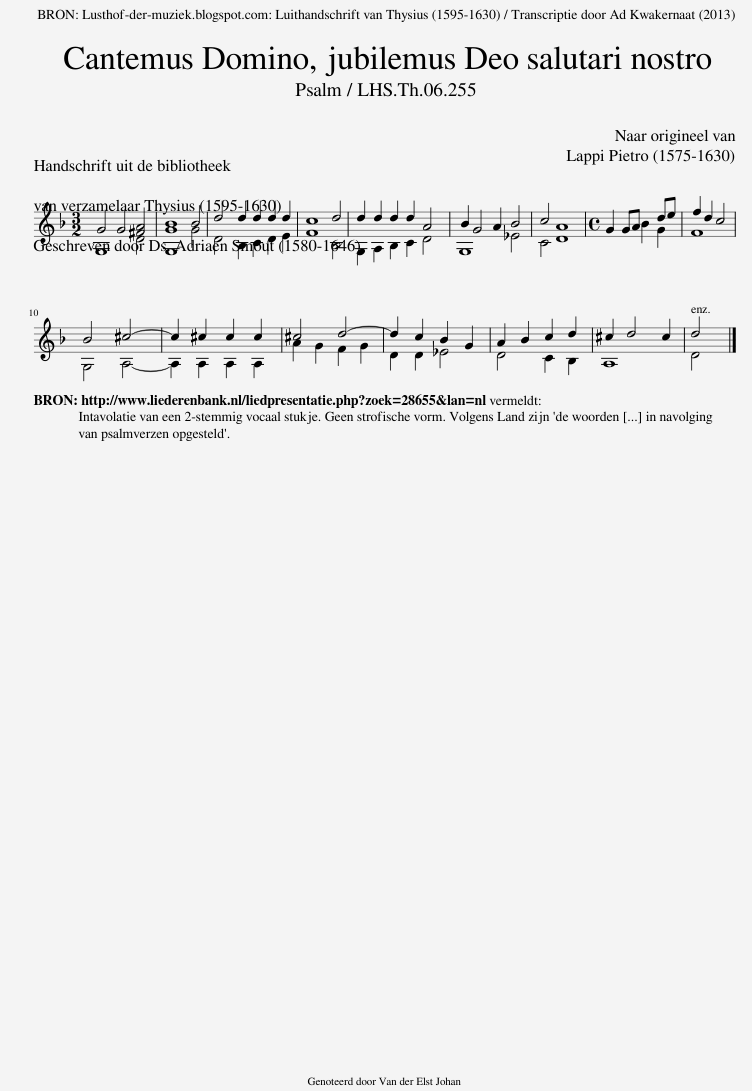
X:1
%%score ( 1 2 )
L:1/8
M:3/2
I:linebreak $
K:F
V:1 treble
V:2 treble
V:1
 G4 G4 [^FA]4 | [GB]8 B4 | d4 d2 d2 d2 d2 | c8 d4 | d2 d2 d2 d2 A4 | %5
 B2 G4 A2 B4 | c4 A8 |[M:4/4] G2 GA B2 de | f2 d2 c4 |$ B4 ^c4- | %10
 c2 ^c2 c2 c2 | ^c4 d4- | d2 c2 B2 G2 | A2 B2 c2 d2 | ^c2 d4 c2 | %15
 d4 |] %16
V:2
 G,8 D4 | G,8 G4 | D4 B,2 C2 D2 E2 | F8 B,4 | G,2 A,2 B,2 C2 D4 | %5
 G,8 _E4 | C4 D8 |[M:4/4] x6 G2 | F8 |$ G,4 A,4- | %10
 A,2 A,2 A,2 A,2 | A2 G2 F2 G2 | D2 D2 _E4 | D4 C2 B,2 | A,8 | %15
 D4 |] %16
